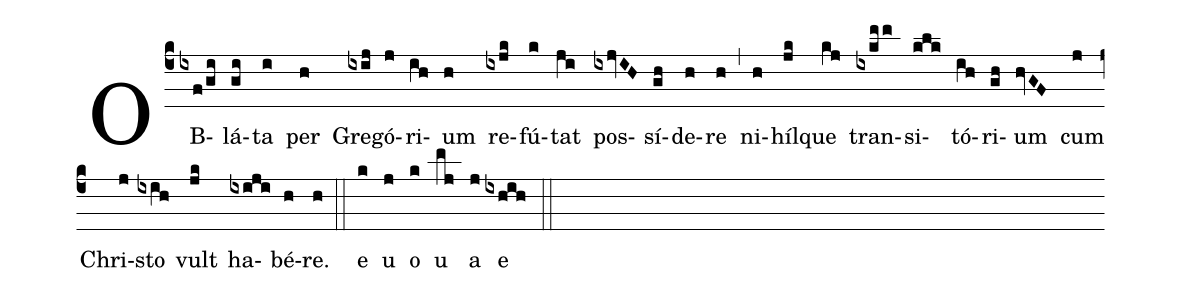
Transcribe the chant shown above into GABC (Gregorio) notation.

%%
(c4)
OB(ixf/gi)lá(gi)ta(i) per(h) Gre(ixij)gó(j)ri(ih)um(h) re(ixjk)fú(k)tat(ji) pos(ixjvIH)sí(gh)de(h)re(h) (,)
ni(h)híl(jk)que(kj) tran(ixkmm)si(klk)tó(ih)ri(gh)um(hvGF) cum(j) Chri(j)sto(ixih) vult(jk) ha(ixiji)bé(h)re.(h) (::)
e(k) u(j) o(k) u(mj) a(j) e(ixhih) (::)
